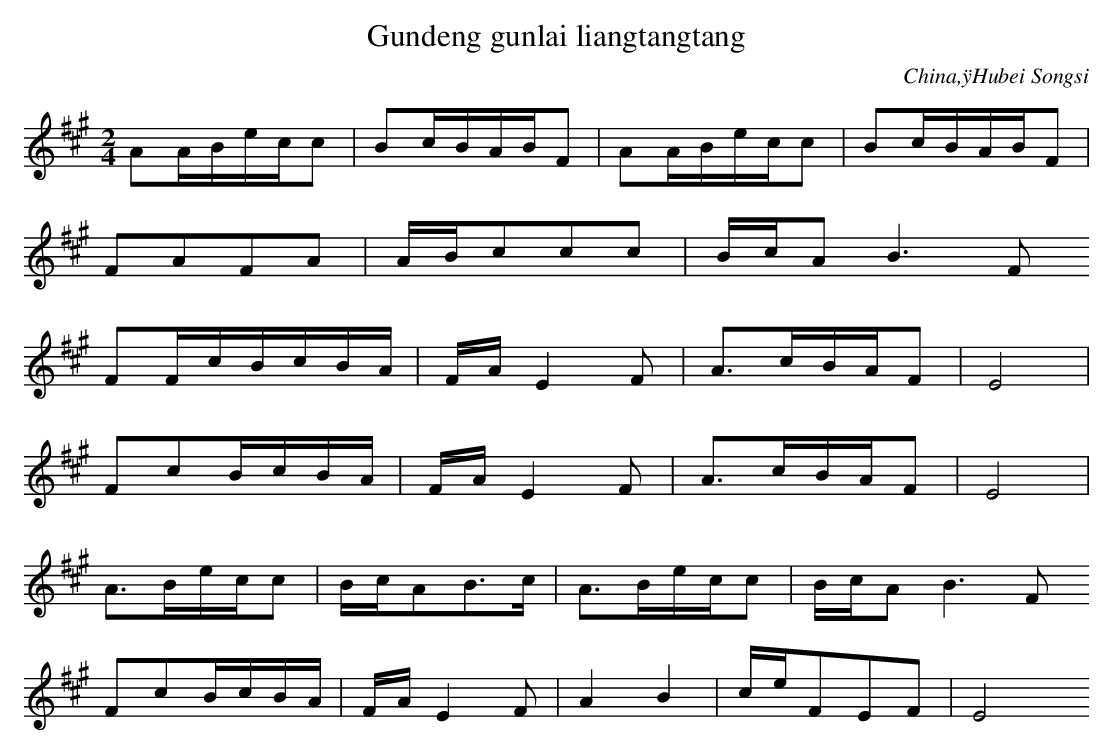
X:1
T: Gundeng gunlai liangtangtang
O: China,ÿHubei Songsi
M: 2/4
L: 1/16
K: A
A2ABecc2 | B2cBABF2 | A2ABecc2 | B2cBABF2 |
F2A2F2A2 | ABc2c2c2 | BcA2B6F2
F2FcBcBA | FAE4F2 | A3cBAF2 | E8 |
F2c2BcBA | FAE4F2 | A3cBAF2 | E8 |
A3Becc2 | BcA2B3c | A3Becc2 | BcA2B6F2
F2c2BcBA | FAE4F2 | A4B4 | ceF2E2F2 | E8
